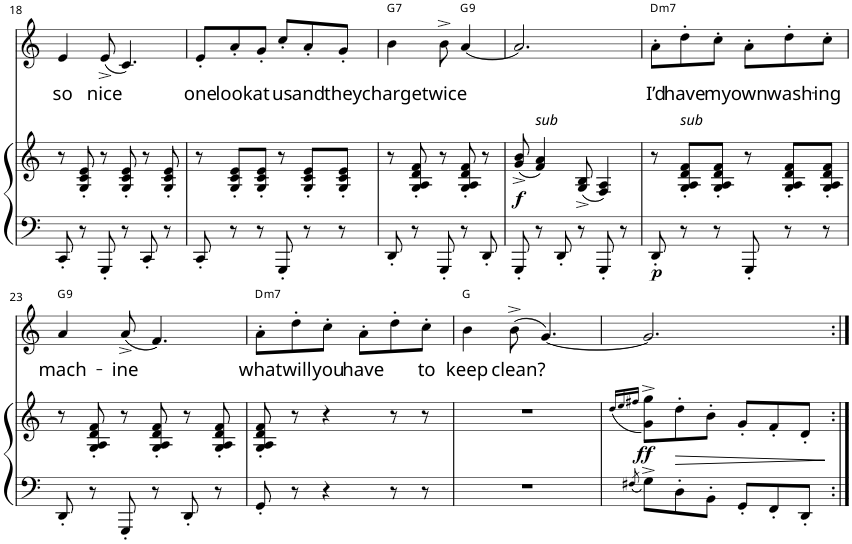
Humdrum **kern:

**kern	**kern	**dynam	**kern	**text	**harte
*part2	*part2	*part2	*part1	*part1	*part1
*staff3	*staff2	*staff2/3	*staff1	*staff1	*
*I"Piano	*	*	*	*	*
*I'Pno	*	*	*	*	*
!!LO:PB:g=z
*clefF4	*clefG2	*	*clefG2	*	*
*k[]	*k[]	*	*k[]	*	*
*M6/8	*M6/8	*	*M6/8	*	*
=18	=18	=18	=18	=18	=18
!	!	!	!	!LO:LY:b	!
8CC'/	8r	.	4e/	so	.
8r	8G/' 8c/' 8e/'	.	.	.	.
!	!	!	!	!LO:LY:b	!
8GGG'/	8r	.	(8e^/	nice	.
8r	8G/' 8c/' 8e/'	.	4.c/)	.	.
8CC'/	8r	.	.	.	.
8r	8G/' 8c/' 8e/'	.	.	.	.
=19	=19	=19	=19	=19	=19
!	!	!	!	!LO:LY:b	!
8CC'/	8r	.	8e'/L	one	.
!	!	!	!	!LO:LY:b	!
8r	8G/' 8c/' 8e/'L	.	8a'/	look	.
!	!	!	!	!LO:LY:b	!
8r	8G/' 8c/' 8e/'J	.	8g'/J	at	.
!	!	!	!	!LO:LY:b	!
8GGG'/	8r	.	8cc'/L	us	.
!	!	!	!	!LO:LY:b	!
8r	8G/' 8c/' 8e/'L	.	8a'/	and	.
!	!	!	!	!LO:LY:b	!
8r	8G/' 8c/' 8e/'J	.	8g'/J	they	.
=20	=20	=20	=20	=20	=20
!	!	!	!	!LO:LY:b	!LO:H:kt=7
8DD'/	8r	.	4b\	charge	G:7
8r	8G/' 8A/' 8d/' 8f/'	.	.	.	.
!	!	!	!	!LO:LY:b	!
8GGG'/	8r	.	8b^\	twice	.
!	!	!	!	!	!LO:H:kt=9
8r	8G/' 8A/' 8d/' 8f/'	.	[4a/	.	G:9
8DD'/	8r	.	.	.	.
=21	=21	=21	=21	=21	=21
!	!	!LO:DY:b	!	!	!
8GGG'/	(8g/^ 8b/^	f	2.a/]	.	.
!	!LO:TX:a:i:t=sub	!	!	!	!
8r	4f/ 4a/)	.	.	.	.
8DD'/	.	.	.	.	.
8r	(8G/^ 8B/^	.	.	.	.
8GGG'/	4F/ 4A/)	.	.	.	.
8r	.	.	.	.	.
=22	=22	=22	=22	=22	=22
!	!	!LO:DY:b=2	!	!LO:LY:b	!LO:H:kt=m7
8DD'/	8r	p	8a'\L	I’d	D:min7
!	!LO:TX:a:i:t=sub	!	!	!	!
!	!	!	!	!LO:LY:b	!
8r	8G/' 8A/' 8d/' 8f/'L	.	8dd'\	have	.
!	!	!	!	!LO:LY:b	!
8r	8G/' 8A/' 8d/' 8f/'J	.	8cc'\J	my	.
!	!	!	!	!LO:LY:b	!
8GGG'/	8r	.	8a'\L	own	.
!	!	!	!	!LO:LY:b	!
8r	8G/' 8A/' 8d/' 8f/'L	.	8dd'\	wash-	.
!	!	!	!	!LO:LY:b	!
8r	8G/' 8A/' 8d/' 8f/'J	.	8cc'\J	-ing	.
!!LO:LB:g=z
=23	=23	=23	=23	=23	=23
!	!	!	!	!LO:LY:b	!LO:H:kt=9
8DD'/	8r	.	4a/	mach-	G:9
8r	8G/' 8A/' 8d/' 8f/'	.	.	.	.
!	!	!	!	!LO:LY:b	!
8GGG'/	8r	.	(8a^/	-ine	.
8r	8G/' 8A/' 8d/' 8f/'	.	4.f/)	.	.
8DD'/	8r	.	.	.	.
8r	8G/' 8A/' 8d/' 8f/'	.	.	.	.
=24	=24	=24	=24	=24	=24
!	!	!	!	!LO:LY:b	!LO:H:kt=m7
8GG'/	8G/' 8A/' 8d/' 8f/'	.	8a'\L	what	D:min7
!	!	!	!	!LO:LY:b	!
8r	8r	.	8dd'\	will	.
!	!	!	!	!LO:LY:b	!
4r	4r	.	8cc'\J	you	.
!	!	!	!	!LO:LY:b	!
.	.	.	8a'\L	have	.
8r	8r	.	8dd'\	.	.
!	!	!	!	!LO:LY:b	!
8r	8r	.	8cc'\J	to	.
=25	=25	=25	=25	=25	=25
!	!	!	!	!LO:LY:b	!
2.r	2.r	.	4b\	keep	G:maj
!	!	!	!	!LO:LY:b	!
.	.	.	(8b^\	clean?	.
.	.	.	[4.g/)	.	.
=26	=26	=26	=26	=26	=26
.	(16qdd/LL	.	.	.	.
.	16qee/	.	.	.	.
8qF#X/	16qff#X/JJ	.	.	.	.
!	!	!LO:DY:b	!	!	!
8G^\L	8g\^ 8gg\^L)	ff	2.g/]	.	.
!	!	!LO:HP:b	!	!	!
8D'\	8dd'\	>	.	.	.
8BB'\J	8b'\J	.	.	.	.
8GG'/L	8g'/L	.	.	.	.
8FF'/	8f'/	.	.	.	.
8DD'/J	8d'/J	.	.	.	.
.	.	]	.	.	.
=:|!	=:|!	=:|!	=:|!	=:|!	=:|!
*-	*-	*-	*-	*-	*-
